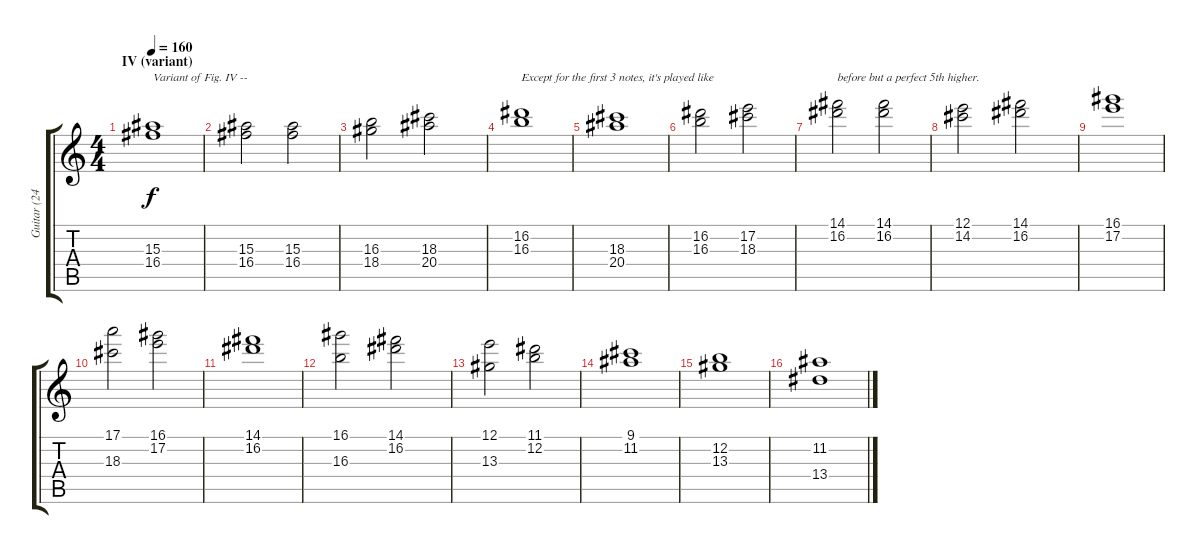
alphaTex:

\track ("Guitar (24-fret)" "Guitar (24") {instrument overdrivenguitar}
\staff {score tabs}
\tuning (E4 B3 G3 D3 A2 E2) {hide}
\ts (4 4)
\section ("" "IV (variant)")
\tempo 160
\clef g2
\ks c
(15.3 16.4).1{txt "Variant of Fig. IV --" dy f} |
(15.3 16.4).2 (15.3 16.4).2 |
(16.3 18.4).2 (18.3 20.4).2 |
(16.2 16.3).1{txt "Except for the first 3 notes, it's played like"} |
(18.3 20.4).1 |
(16.2 16.3).2 (17.2 18.3).2 |
(14.1 16.2).2{txt "before but a perfect 5th higher."} (14.1 16.2).2 |
(12.1 14.2).2 (14.1 16.2).2 |
(16.1 17.2).1 |
(17.1 18.3).2 (16.1 17.2).2 |
(14.1 16.2).1 |
(16.1 16.3).2 (14.1 16.2).2 |
(12.1 13.3).2 (11.1 12.2).2 |
(9.1 11.2).1 |
(12.2 13.3).1 |
(11.2 13.4).1
